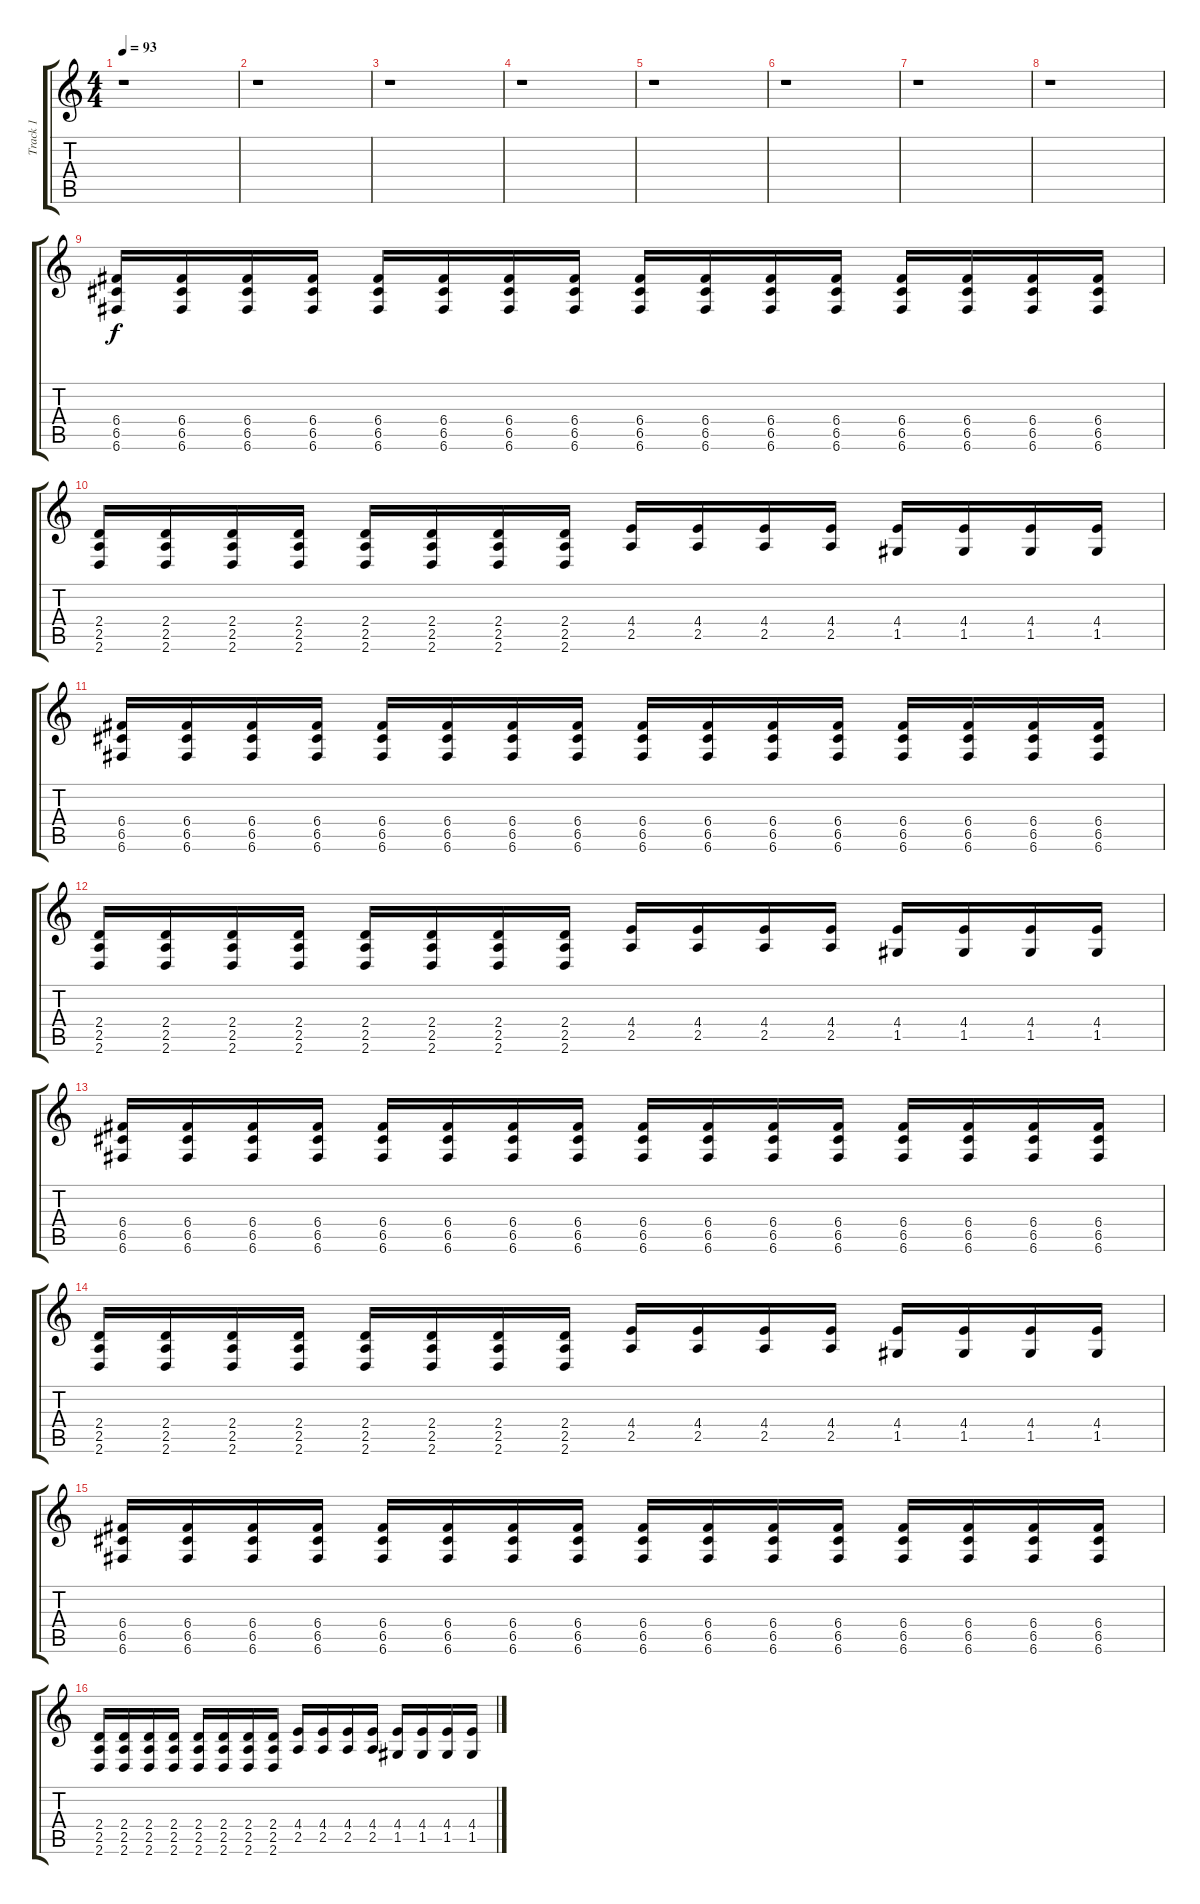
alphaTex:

\track ("Track 1" "Track 1") {instrument distortionguitar}
\staff {score tabs}
\tuning (D4 A3 F3 C3 G2 C2) {hide}
\ts (4 4)
\tempo 93
\clef g2
\ks c
r.1{dy f} |
r.1 |
r.1 |
r.1 |
r.1 |
r.1 |
r.1 |
r.1 |
(6.4 6.5 6.6).16{lyrics (0 "") lyrics (1 "") lyrics (2 "") lyrics (3 "") lyrics (4 "")} (6.4 6.5 6.6).16 (6.4 6.5 6.6).16 (6.4 6.5 6.6).16 (6.4 6.5 6.6).16 (6.4 6.5 6.6).16 (6.4 6.5 6.6).16 (6.4 6.5 6.6).16 (6.4 6.5 6.6).16 (6.4 6.5 6.6).16 (6.4 6.5 6.6).16 (6.4 6.5 6.6).16 (6.4 6.5 6.6).16 (6.4 6.5 6.6).16 (6.4 6.5 6.6).16 (6.4 6.5 6.6).16 |
(2.4 2.5 2.6).16 (2.4 2.5 2.6).16 (2.4 2.5 2.6).16 (2.4 2.5 2.6).16 (2.4 2.5 2.6).16 (2.4 2.5 2.6).16 (2.4 2.5 2.6).16 (2.4 2.5 2.6).16 (4.4 2.5).16 (4.4 2.5).16 (4.4 2.5).16 (4.4 2.5).16 (4.4 1.5).16 (4.4 1.5).16 (4.4 1.5).16 (4.4 1.5).16 |
(6.4 6.5 6.6).16 (6.4 6.5 6.6).16 (6.4 6.5 6.6).16 (6.4 6.5 6.6).16 (6.4 6.5 6.6).16 (6.4 6.5 6.6).16 (6.4 6.5 6.6).16 (6.4 6.5 6.6).16 (6.4 6.5 6.6).16 (6.4 6.5 6.6).16 (6.4 6.5 6.6).16 (6.4 6.5 6.6).16 (6.4 6.5 6.6).16 (6.4 6.5 6.6).16 (6.4 6.5 6.6).16 (6.4 6.5 6.6).16 |
(2.4 2.5 2.6).16 (2.4 2.5 2.6).16 (2.4 2.5 2.6).16 (2.4 2.5 2.6).16 (2.4 2.5 2.6).16 (2.4 2.5 2.6).16 (2.4 2.5 2.6).16 (2.4 2.5 2.6).16 (4.4 2.5).16 (4.4 2.5).16 (4.4 2.5).16 (4.4 2.5).16 (4.4 1.5).16 (4.4 1.5).16 (4.4 1.5).16 (4.4 1.5).16 |
(6.4 6.5 6.6).16 (6.4 6.5 6.6).16 (6.4 6.5 6.6).16 (6.4 6.5 6.6).16 (6.4 6.5 6.6).16 (6.4 6.5 6.6).16 (6.4 6.5 6.6).16 (6.4 6.5 6.6).16 (6.4 6.5 6.6).16 (6.4 6.5 6.6).16 (6.4 6.5 6.6).16 (6.4 6.5 6.6).16 (6.4 6.5 6.6).16 (6.4 6.5 6.6).16 (6.4 6.5 6.6).16 (6.4 6.5 6.6).16 |
(2.4 2.5 2.6).16 (2.4 2.5 2.6).16 (2.4 2.5 2.6).16 (2.4 2.5 2.6).16 (2.4 2.5 2.6).16 (2.4 2.5 2.6).16 (2.4 2.5 2.6).16 (2.4 2.5 2.6).16 (4.4 2.5).16 (4.4 2.5).16 (4.4 2.5).16 (4.4 2.5).16 (4.4 1.5).16 (4.4 1.5).16 (4.4 1.5).16 (4.4 1.5).16 |
(6.4 6.5 6.6).16 (6.4 6.5 6.6).16 (6.4 6.5 6.6).16 (6.4 6.5 6.6).16 (6.4 6.5 6.6).16 (6.4 6.5 6.6).16 (6.4 6.5 6.6).16 (6.4 6.5 6.6).16 (6.4 6.5 6.6).16 (6.4 6.5 6.6).16 (6.4 6.5 6.6).16 (6.4 6.5 6.6).16 (6.4 6.5 6.6).16 (6.4 6.5 6.6).16 (6.4 6.5 6.6).16 (6.4 6.5 6.6).16 |
(2.4 2.5 2.6).16 (2.4 2.5 2.6).16 (2.4 2.5 2.6).16 (2.4 2.5 2.6).16 (2.4 2.5 2.6).16 (2.4 2.5 2.6).16 (2.4 2.5 2.6).16 (2.4 2.5 2.6).16 (4.4 2.5).16 (4.4 2.5).16 (4.4 2.5).16 (4.4 2.5).16 (4.4 1.5).16 (4.4 1.5).16 (4.4 1.5).16 (4.4 1.5).16
